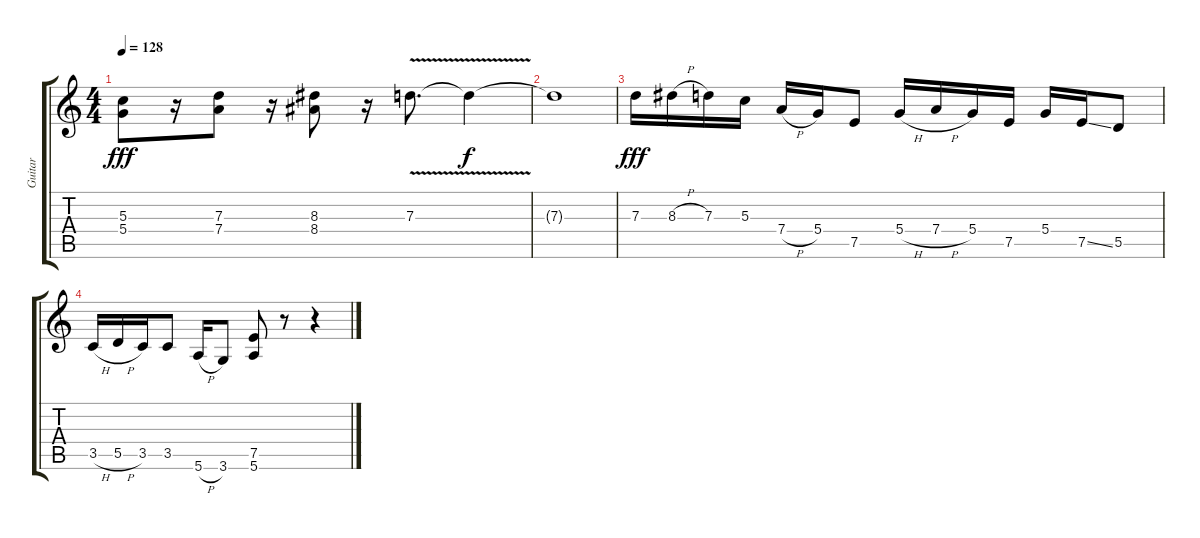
\track ("Guitar" "Guitar") {instrument overdrivenguitar}
\staff {score tabs}
\tuning (E4 B3 G3 D3 A2 E2) {hide}
\ts (4 4)
\tempo 128
\clef g2
\ks c
(5.3 5.4).8{dy fff} r.16 (7.3 7.4).8 r.16 (8.3 8.4).8 r.16 7.3{v}.8{d} 7.3{t}.4{dy f} |
7.3{t}.1 |
7.3.16{dy fff} 8.3{h}.16 7.3.16 5.3.16 7.4{h}.16 5.4.16 7.5.8 5.4{h}.16 7.4{h}.16 5.4.16 7.5.16 5.4.16 7.5{ss}.16 5.5.8 |
3.5{h}.16 5.5{h}.16 3.5.16 3.5.8 5.6{h}.16 3.6.8 (7.5 5.6).8 r.8 r.4
